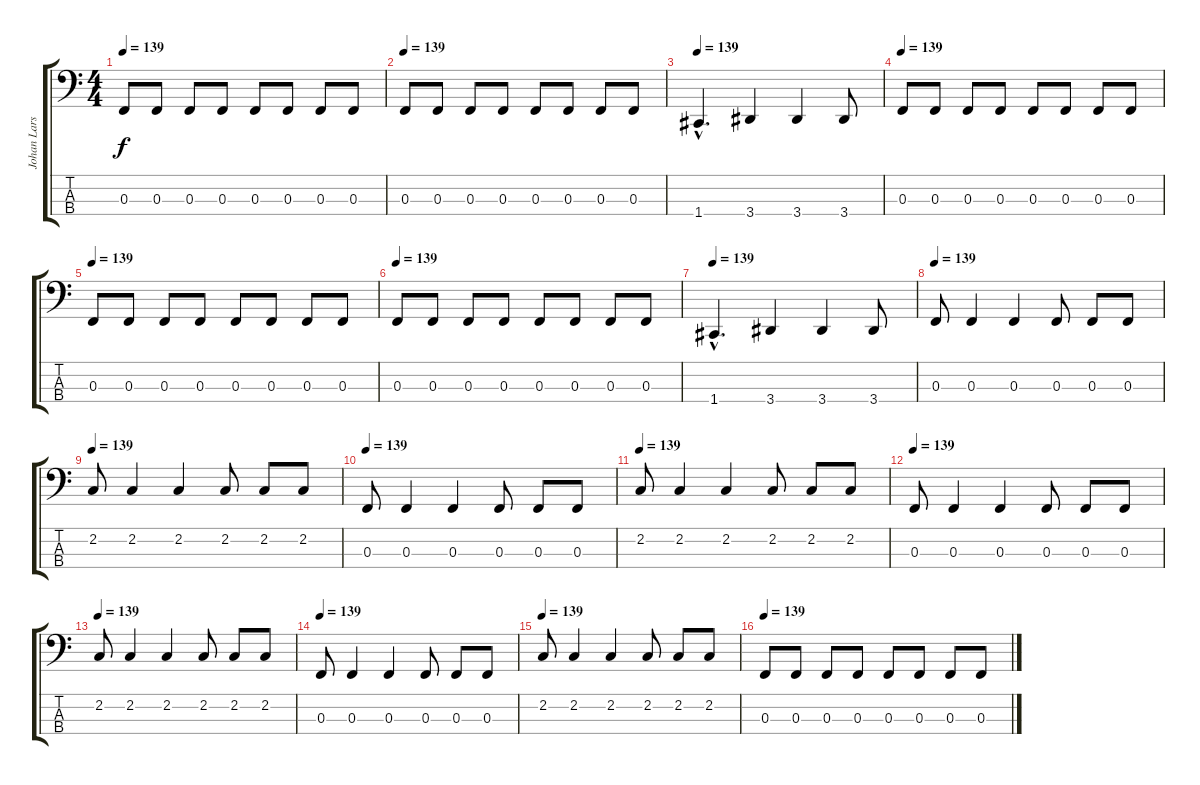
\track ("Johan Larsson" "Johan Lars") {instrument electricbassfinger}
\staff {score tabs}
\tuning (Eb2 Bb1 F1 C1) {hide}
\ts (4 4)
\tempo 139
\clef f4
\ks c
0.3.8{dy f} 0.3.8 0.3.8 0.3.8 0.3.8 0.3.8 0.3.8 0.3.8 |
\tempo 139
0.3.8 0.3.8 0.3.8 0.3.8 0.3.8 0.3.8 0.3.8 0.3.8 |
\tempo 139
1.4{hac}.4{d} 3.4.4 3.4.4 3.4.8 |
\tempo 139
0.3.8 0.3.8 0.3.8 0.3.8 0.3.8 0.3.8 0.3.8 0.3.8 |
\tempo 139
0.3.8 0.3.8 0.3.8 0.3.8 0.3.8 0.3.8 0.3.8 0.3.8 |
\tempo 139
0.3.8 0.3.8 0.3.8 0.3.8 0.3.8 0.3.8 0.3.8 0.3.8 |
\tempo 139
1.4{hac}.4{d} 3.4.4 3.4.4 3.4.8 |
\tempo 139
0.3.8 0.3.4 0.3.4 0.3.8 0.3.8 0.3.8 |
\tempo 139
2.2.8 2.2.4 2.2.4 2.2.8 2.2.8 2.2.8 |
\tempo 139
0.3.8 0.3.4 0.3.4 0.3.8 0.3.8 0.3.8 |
\tempo 139
2.2.8 2.2.4 2.2.4 2.2.8 2.2.8 2.2.8 |
\tempo 139
0.3.8 0.3.4 0.3.4 0.3.8 0.3.8 0.3.8 |
\tempo 139
2.2.8 2.2.4 2.2.4 2.2.8 2.2.8 2.2.8 |
\tempo 139
0.3.8 0.3.4 0.3.4 0.3.8 0.3.8 0.3.8 |
\tempo 139
2.2.8 2.2.4 2.2.4 2.2.8 2.2.8 2.2.8 |
\tempo 139
0.3.8 0.3.8 0.3.8 0.3.8 0.3.8 0.3.8 0.3.8 0.3.8
